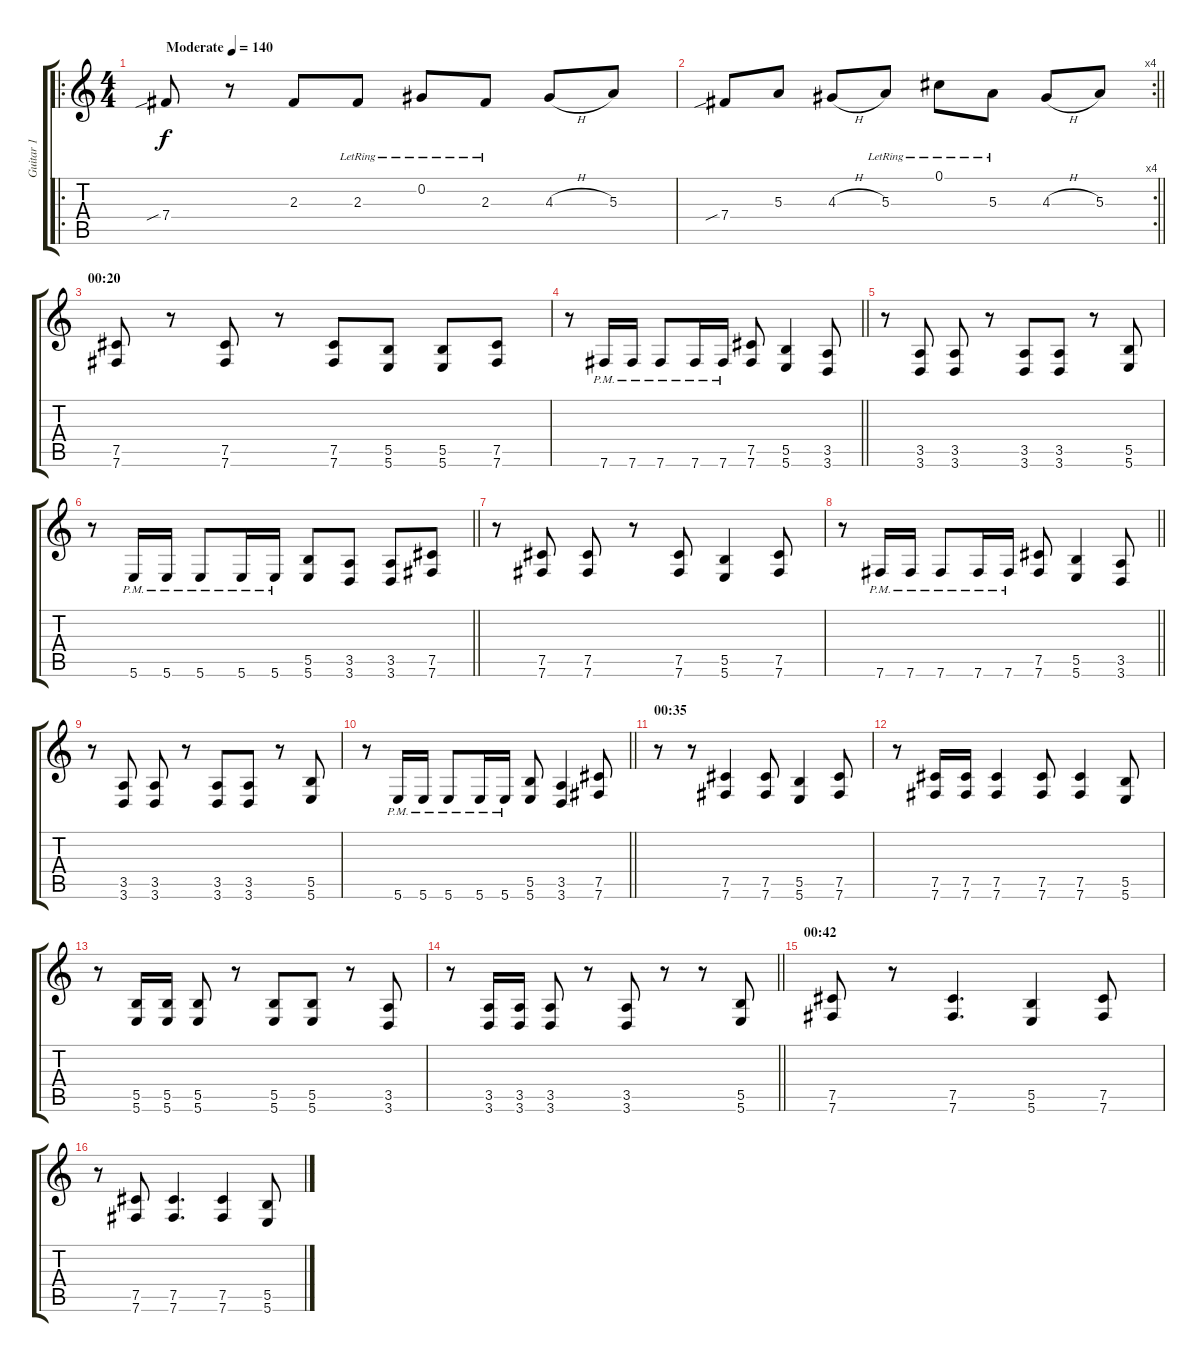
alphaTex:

\track ("Guitar 1" "Guitar 1") {instrument distortionguitar}
\staff {score tabs}
\tuning (Db4 Ab3 E3 B2 Gb2 B1) {hide}
\ro
\ts (4 4)
\tempo (140 "Moderate")
\clef g2
\ks c
7.4{sib}.8{dy f instrument electricguitarclean} r.8 2.3.8 2.3{lr}.8 0.2{lr}.8 2.3{lr}.8 4.3{h}.8 5.3.8 |
\rc 4
\barLineRight lightlight
7.4{sib}.8 5.3.8 4.3{h}.8 5.3{lr}.8 0.1{lr}.8 5.3{lr}.8 4.3{h}.8 5.3.8 |
\section ("" "00:20")
(7.5 7.6).8{instrument distortionguitar} r.8 (7.5 7.6).8 r.8 (7.5 7.6).8 (5.5 5.6).8 (5.5 5.6).8 (7.5 7.6).8 |
\barLineRight lightlight
r.8 7.6{pm}.16 7.6{pm}.16 7.6{pm}.8 7.6{pm}.16 7.6{pm}.16 (7.5 7.6).8 (5.5 5.6).4 (3.5 3.6).8 |
r.8 (3.5 3.6).8 (3.5 3.6).8 r.8 (3.5 3.6).8 (3.5 3.6).8 r.8 (5.5 5.6).8 |
\barLineRight lightlight
r.8 5.6{pm}.16 5.6{pm}.16 5.6{pm}.8 5.6{pm}.16 5.6{pm}.16 (5.5 5.6).8 (3.5 3.6).8 (3.5 3.6).8 (7.5 7.6).8 |
r.8 (7.5 7.6).8 (7.5 7.6).8 r.8 (7.5 7.6).8 (5.5 5.6).4 (7.5 7.6).8 |
\barLineRight lightlight
r.8 7.6{pm}.16 7.6{pm}.16 7.6{pm}.8 7.6{pm}.16 7.6{pm}.16 (7.5 7.6).8 (5.5 5.6).4 (3.5 3.6).8 |
r.8 (3.5 3.6).8 (3.5 3.6).8 r.8 (3.5 3.6).8 (3.5 3.6).8 r.8 (5.5 5.6).8 |
\barLineRight lightlight
r.8 5.6{pm}.16 5.6{pm}.16 5.6{pm}.8 5.6{pm}.16 5.6{pm}.16 (5.5 5.6).8 (3.5 3.6).4 (7.5 7.6).8 |
\section ("" "00:35")
r.8 r.8 (7.5 7.6).4 (7.5 7.6).8 (5.5 5.6).4 (7.5 7.6).8 |
r.8 (7.5 7.6).16 (7.5 7.6).16 (7.5 7.6).4 (7.5 7.6).8 (7.5 7.6).4 (5.5 5.6).8 |
r.8 (5.5 5.6).16 (5.5 5.6).16 (5.5 5.6).8 r.8 (5.5 5.6).8 (5.5 5.6).8 r.8 (3.5 3.6).8 |
\barLineRight lightlight
r.8 (3.5 3.6).16 (3.5 3.6).16 (3.5 3.6).8 r.8 (3.5 3.6).8 r.8 r.8 (5.5 5.6).8 |
\section ("" "00:42")
(7.5 7.6).8 r.8 (7.5 7.6).4{d} (5.5 5.6).4 (7.5 7.6).8 |
r.8 (7.5 7.6).8 (7.5 7.6).4{d} (7.5 7.6).4 (5.5 5.6).8
